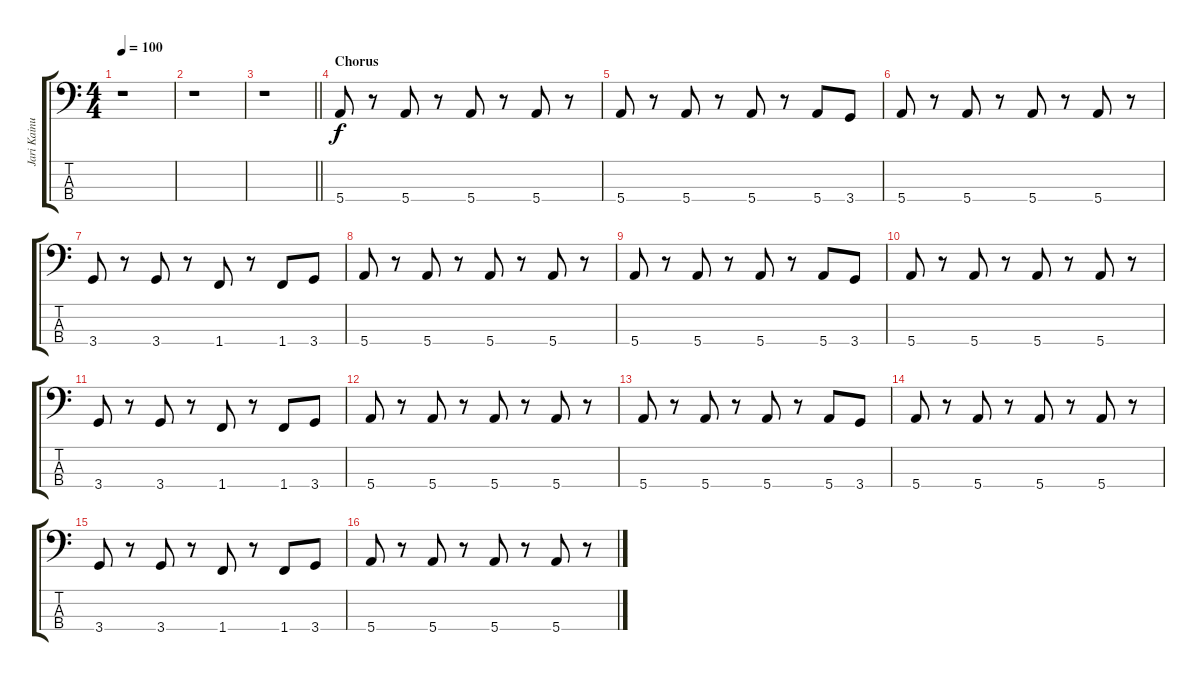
\track ("Jari Kainulainen" "Jari Kainu") {instrument electricbassfinger}
\staff {score tabs}
\tuning (G2 D2 A1 E1) {hide}
\ts (4 4)
\tempo 100
\clef f4
\ks c
r.1{dy f} |
r.1 |
\barLineRight lightlight
r.1 |
\section ("" "Chorus")
5.4.8 r.8 5.4.8 r.8 5.4.8 r.8 5.4.8 r.8 |
5.4.8 r.8 5.4.8 r.8 5.4.8 r.8 5.4.8 3.4.8 |
5.4.8 r.8 5.4.8 r.8 5.4.8 r.8 5.4.8 r.8 |
3.4.8 r.8 3.4.8 r.8 1.4.8 r.8 1.4.8 3.4.8 |
5.4.8 r.8 5.4.8 r.8 5.4.8 r.8 5.4.8 r.8 |
5.4.8 r.8 5.4.8 r.8 5.4.8 r.8 5.4.8 3.4.8 |
5.4.8 r.8 5.4.8 r.8 5.4.8 r.8 5.4.8 r.8 |
3.4.8 r.8 3.4.8 r.8 1.4.8 r.8 1.4.8 3.4.8 |
5.4.8 r.8 5.4.8 r.8 5.4.8 r.8 5.4.8 r.8 |
5.4.8 r.8 5.4.8 r.8 5.4.8 r.8 5.4.8 3.4.8 |
5.4.8 r.8 5.4.8 r.8 5.4.8 r.8 5.4.8 r.8 |
3.4.8 r.8 3.4.8 r.8 1.4.8 r.8 1.4.8 3.4.8 |
5.4.8 r.8 5.4.8 r.8 5.4.8 r.8 5.4.8 r.8
